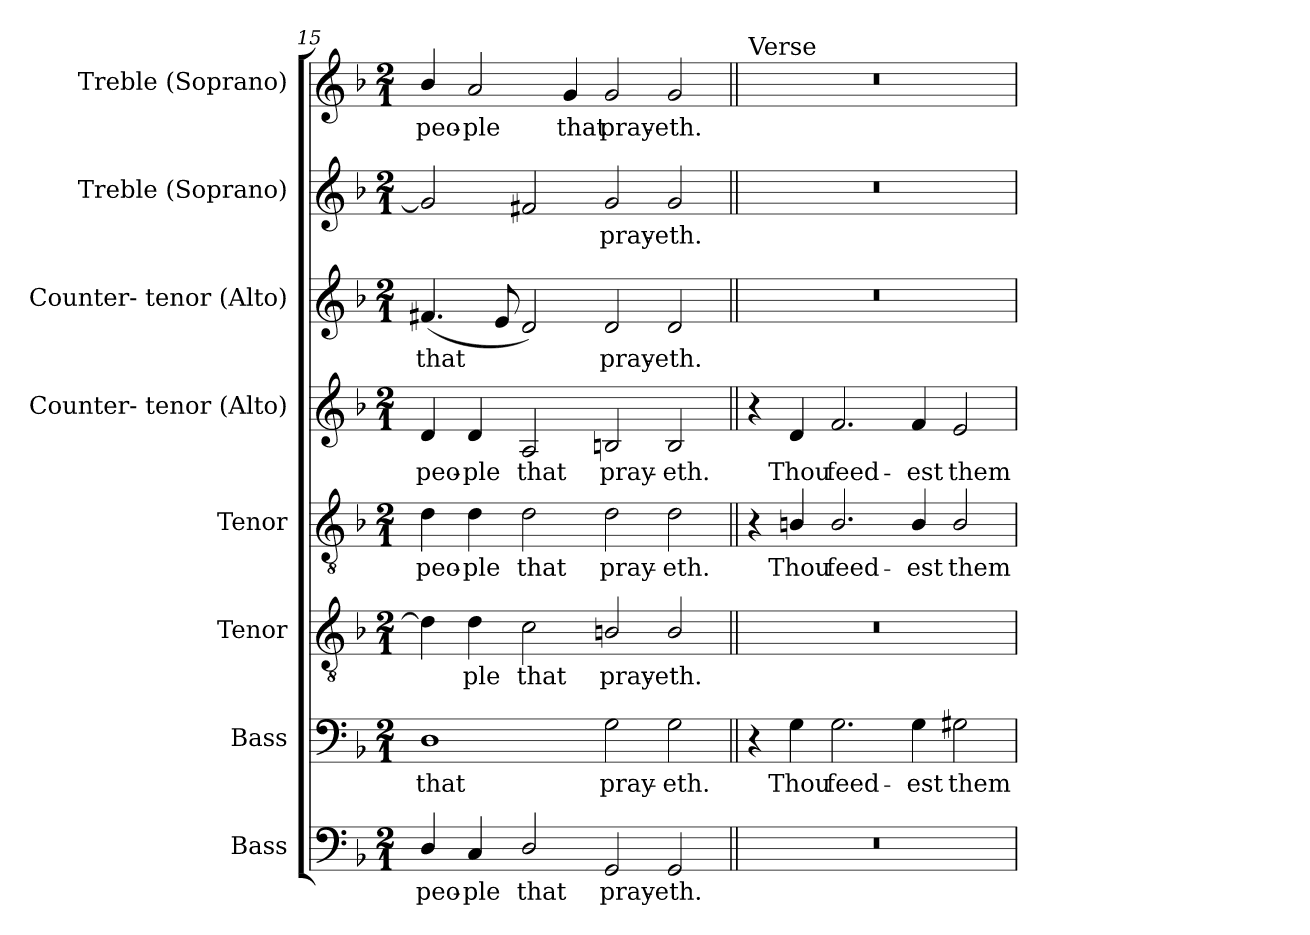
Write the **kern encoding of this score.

**kern	**text	**kern	**text	**kern	**text	**kern	**text	**kern	**text	**kern	**text	**kern	**text	**kern	**text
*part8	*part8	*part7	*part7	*part6	*part6	*part5	*part5	*part4	*part4	*part3	*part3	*part2	*part2	*part1	*part1
*staff8	*staff8	*staff7	*staff7	*staff6	*staff6	*staff5	*staff5	*staff4	*staff4	*staff3	*staff3	*staff2	*staff2	*staff1	*staff1
*I"Bass	*	*I"Bass	*	*I"Tenor	*	*I"Tenor	*	*I"Counter- tenor (Alto)	*	*I"Counter- tenor (Alto)	*	*I"Treble (Soprano)	*	*I"Treble (Soprano)	*
*I'B.	*	*I'B.	*	*I'T.	*	*I'T.	*	*I'A.	*	*I'A.	*	*I'S.	*	*I'S.	*
!!LO:PB:g=z
*clefF4	*	*clefF4	*	*clefGv2	*	*clefGv2	*	*clefG2	*	*clefG2	*	*clefG2	*	*clefG2	*
*	*	*	*	*ITrd7c12	*	*ITrd7c12	*	*	*	*	*	*	*	*	*
*k[b-]	*	*k[b-]	*	*k[b-]	*	*k[b-]	*	*k[b-]	*	*k[b-]	*	*k[b-]	*	*k[b-]	*
*F:	*	*F:	*	*F:	*	*F:	*	*F:	*	*F:	*	*F:	*	*F:	*
*M2/1	*	*M2/1	*	*M2/1	*	*M2/1	*	*M2/1	*	*M2/1	*	*M2/1	*	*M2/1	*
=15	=15	=15	=15	=15	=15	=15	=15	=15	=15	=15	=15	=15	=15	=15	=15
!	!LO:LY:b:color=#000000	!	!	!	!	!	!	!	!	!	!	!	!	!	!
!	!	!	!LO:LY:b:color=#000000	!	!	!	!	!	!	!	!	!	!	!	!
!	!	!	!	!	!	!	!LO:LY:b:color=#000000	!	!	!	!	!	!	!	!
!	!	!	!	!	!	!	!	!	!LO:LY:b:color=#000000	!	!	!	!	!	!
!	!	!	!	!	!	!	!	!	!	!	!LO:LY:b:color=#000000	!	!	!	!
!	!	!	!	!	!	!	!	!	!	!	!	!	!	!	!LO:LY:b:color=#000000
4Di/	peo-	1Di	that	4Di\]	.	4Di\	peo-	4di/	peo-	(4.f#Xi/	that	2gi/]	.	4b-i/	peo-
!	!LO:LY:b:color=#000000	!	!	!	!	!	!	!	!	!	!	!	!	!	!
!	!	!	!	!	!LO:LY:b:color=#000000	!	!	!	!	!	!	!	!	!	!
!	!	!	!	!	!	!	!LO:LY:b:color=#000000	!	!	!	!	!	!	!	!
!	!	!	!	!	!	!	!	!	!LO:LY:b:color=#000000	!	!	!	!	!	!
!	!	!	!	!	!	!	!	!	!	!	!	!	!	!	!LO:LY:b:color=#000000
4Ci/	-ple	.	.	4Di\	-ple	4Di\	-ple	4di/	-ple	.	.	.	.	2ai/	-ple
.	.	.	.	.	.	.	.	.	.	8ei/	.	.	.	.	.
!	!LO:LY:b:color=#000000	!	!	!	!	!	!	!	!	!	!	!	!	!	!
!	!	!	!	!	!LO:LY:b:color=#000000	!	!	!	!	!	!	!	!	!	!
!	!	!	!	!	!	!	!LO:LY:b:color=#000000	!	!	!	!	!	!	!	!
!	!	!	!	!	!	!	!	!	!LO:LY:b:color=#000000	!	!	!	!	!	!
2Di/	that	.	.	2Ci\	that	2Di\	that	2Ai/	that	2di/)	.	2f#Xi/	.	.	.
!	!	!	!	!	!	!	!	!	!	!	!	!	!	!	!LO:LY:b:color=#000000
.	.	.	.	.	.	.	.	.	.	.	.	.	.	4gi/	that
!	!LO:LY:b:color=#000000	!	!	!	!	!	!	!	!	!	!	!	!	!	!
!	!	!	!LO:LY:b:color=#000000	!	!	!	!	!	!	!	!	!	!	!	!
!	!	!	!	!	!LO:LY:b:color=#000000	!	!	!	!	!	!	!	!	!	!
!	!	!	!	!	!	!	!LO:LY:b:color=#000000	!	!	!	!	!	!	!	!
!	!	!	!	!	!	!	!	!	!LO:LY:b:color=#000000	!	!	!	!	!	!
!	!	!	!	!	!	!	!	!	!	!	!LO:LY:b:color=#000000	!	!	!	!
!	!	!	!	!	!	!	!	!	!	!	!	!	!LO:LY:b:color=#000000	!	!
!	!	!	!	!	!	!	!	!	!	!	!	!	!	!	!LO:LY:b:color=#000000
2GGi/	pray-	2Gi\	pray-	2BBni/	pray-	2Di\	pray-	2Bni/	pray-	2di/	pray-	2gi/	pray-	2gi/	pray-
!	!LO:LY:b:color=#000000	!	!	!	!	!	!	!	!	!	!	!	!	!	!
!	!	!	!LO:LY:b:color=#000000	!	!	!	!	!	!	!	!	!	!	!	!
!	!	!	!	!	!LO:LY:b:color=#000000	!	!	!	!	!	!	!	!	!	!
!	!	!	!	!	!	!	!LO:LY:b:color=#000000	!	!	!	!	!	!	!	!
!	!	!	!	!	!	!	!	!	!LO:LY:b:color=#000000	!	!	!	!	!	!
!	!	!	!	!	!	!	!	!	!	!	!LO:LY:b:color=#000000	!	!	!	!
!	!	!	!	!	!	!	!	!	!	!	!	!	!LO:LY:b:color=#000000	!	!
!	!	!	!	!	!	!	!	!	!	!	!	!	!	!	!LO:LY:b:color=#000000
2GGi/	-eth.	2Gi\	-eth.	2BBi/	-eth.	2Di\	-eth.	2Bi/	-eth.	2di/	-eth.	2gi/	-eth.	2gi/	-eth.
=16||	=16||	=16||	=16||	=16||	=16||	=16||	=16||	=16||	=16||	=16||	=16||	=16||	=16||	=16||	=16||
!	!	!	!	!	!	!	!	!	!	!	!	!	!	!LO:TX:a:t=Verse	!
!LO:N:vis=1	!	!	!	!LO:N:vis=1	!	!	!	!	!	!LO:N:vis=1	!	!LO:N:vis=1	!	!LO:N:vis=1	!
0r	.	4r	.	0r	.	4r	.	4r	.	0r	.	0r	.	0r	.
!	!	!	!LO:LY:b:color=#000000	!	!	!	!	!	!	!	!	!	!	!	!
!	!	!	!	!	!	!	!LO:LY:b:color=#000000	!	!	!	!	!	!	!	!
!	!	!	!	!	!	!	!	!	!LO:LY:b:color=#000000	!	!	!	!	!	!
.	.	4Gi\	Thou	.	.	4BBni/	Thou	4di/	Thou	.	.	.	.	.	.
!	!	!	!LO:LY:b:color=#000000	!	!	!	!	!	!	!	!	!	!	!	!
!	!	!	!	!	!	!	!LO:LY:b:color=#000000	!	!	!	!	!	!	!	!
!	!	!	!	!	!	!	!	!	!LO:LY:b:color=#000000	!	!	!	!	!	!
.	.	2.Gi\	feed-	.	.	2.BBi/	feed-	2.fi/	feed-	.	.	.	.	.	.
!	!	!	!LO:LY:b:color=#000000	!	!	!	!	!	!	!	!	!	!	!	!
!	!	!	!	!	!	!	!LO:LY:b:color=#000000	!	!	!	!	!	!	!	!
!	!	!	!	!	!	!	!	!	!LO:LY:b:color=#000000	!	!	!	!	!	!
.	.	4Gi\	-est	.	.	4BBi/	-est	4fi/	-est	.	.	.	.	.	.
!	!	!	!LO:LY:b:color=#000000	!	!	!	!	!	!	!	!	!	!	!	!
!	!	!	!	!	!	!	!LO:LY:b:color=#000000	!	!	!	!	!	!	!	!
!	!	!	!	!	!	!	!	!	!LO:LY:b:color=#000000	!	!	!	!	!	!
.	.	2G#Xi\	them	.	.	2BBi/	them	2ei/	them	.	.	.	.	.	.
=	=	=	=	=	=	=	=	=	=	=	=	=	=	=	=
*-	*-	*-	*-	*-	*-	*-	*-	*-	*-	*-	*-	*-	*-	*-	*-
